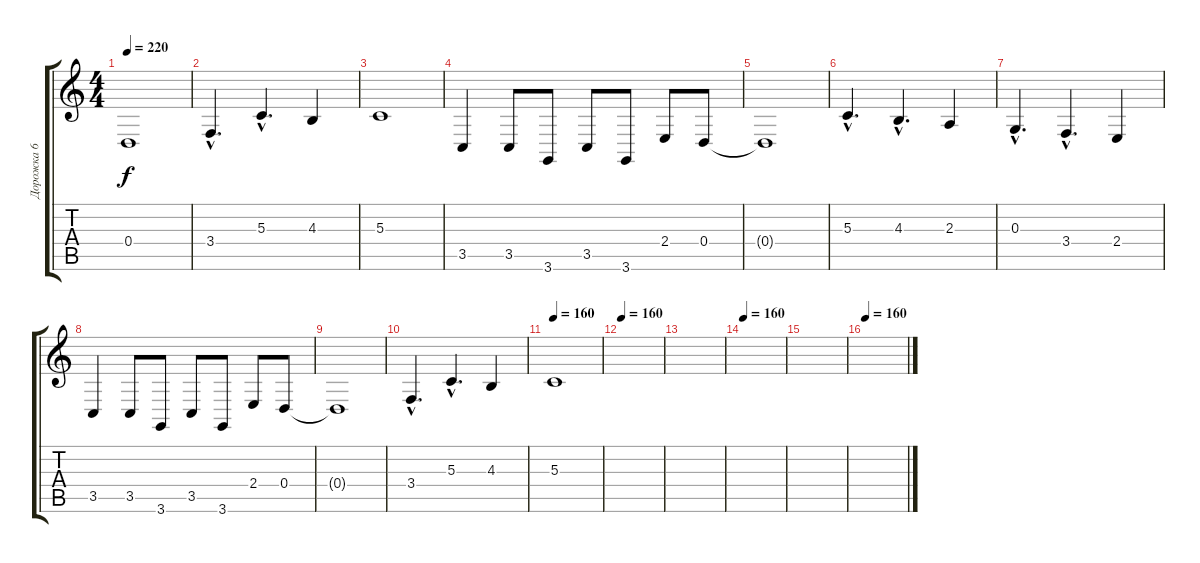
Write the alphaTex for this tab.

\track ("Дорожка 6" "Дорожка 6") {instrument trumpet}
\staff {score tabs}
\tuning (E4 B3 G3 D3 A2 E2) {hide}
\ts (4 4)
\tempo 220
\clef g2
\ks c
0.4{t}.1{dy f} |
3.4{hac}.4{d} 5.3{hac}.4{d} 4.3.4 |
5.3.1 |
3.5.4 3.5.8 3.6.8 3.5.8 3.6.8 2.4.8 0.4.8 |
0.4{t}.1 |
5.3{hac}.4{d} 4.3{hac}.4{d} 2.3.4 |
0.3{hac}.4{d} 3.4{hac}.4{d} 2.4.4 |
3.5.4 3.5.8 3.6.8 3.5.8 3.6.8 2.4.8 0.4.8 |
0.4{t}.1 |
3.4{hac}.4{d} 5.3{hac}.4{d} 4.3.4 |
\tempo 160
5.3.1 |
\tempo 160
|
|
\tempo 160
|
|
\tempo 160
